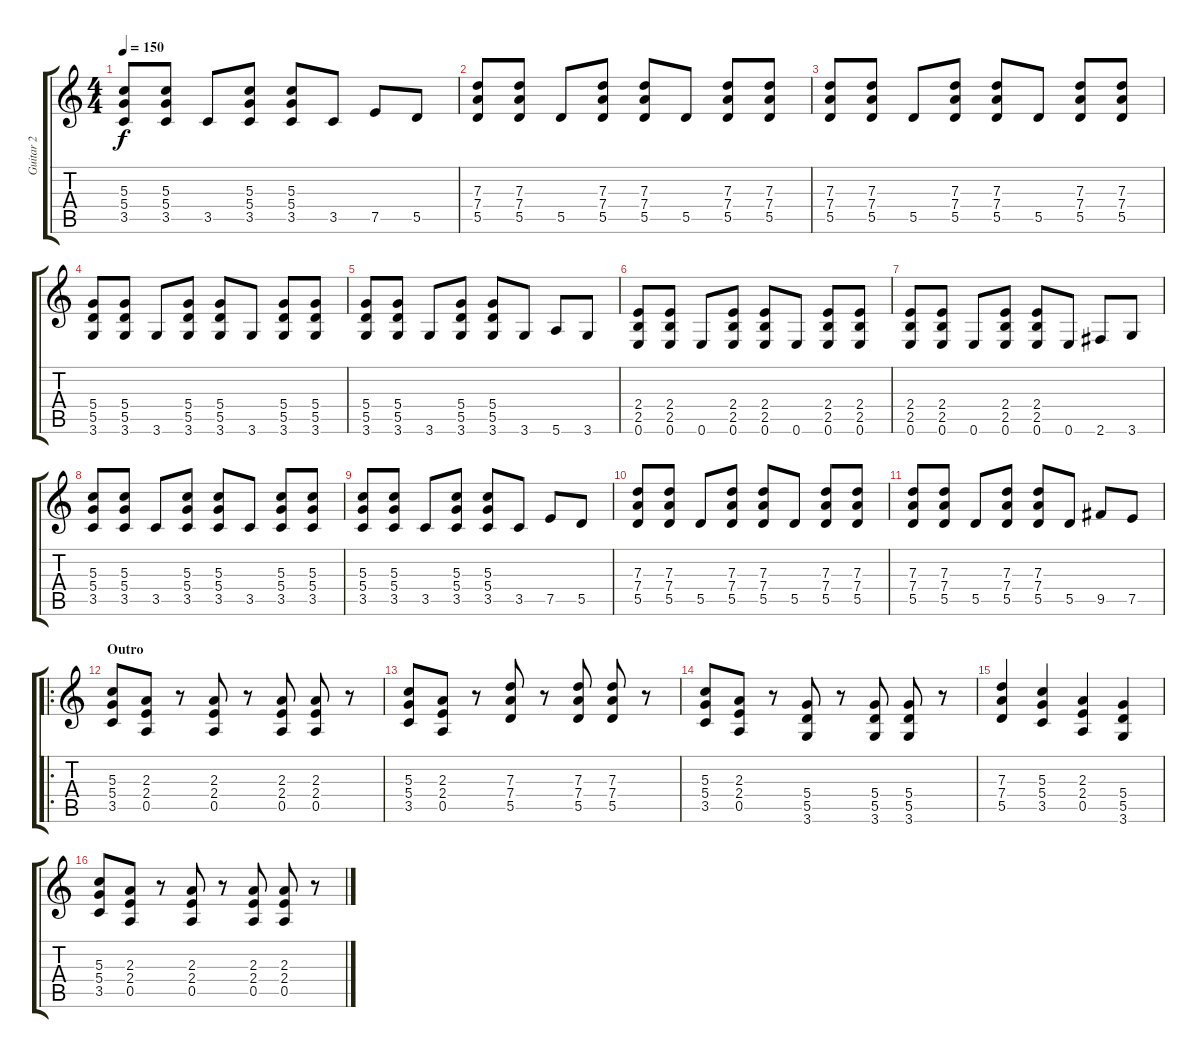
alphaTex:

\track ("Guitar 2" "Guitar 2") {instrument distortionguitar}
\staff {score tabs}
\tuning (E4 B3 G3 D3 A2 E2) {hide}
\ts (4 4)
\tempo 150
\clef g2
\ks c
(5.3 5.4 3.5).8{dy f} (5.3 5.4 3.5).8 3.5.8 (5.3 5.4 3.5).8 (5.3 5.4 3.5).8 3.5.8 7.5.8 5.5.8 |
(7.3 7.4 5.5).8 (7.3 7.4 5.5).8 5.5.8 (7.3 7.4 5.5).8 (7.3 7.4 5.5).8 5.5.8 (7.3 7.4 5.5).8 (7.3 7.4 5.5).8 |
(7.3 7.4 5.5).8 (7.3 7.4 5.5).8 5.5.8 (7.3 7.4 5.5).8 (7.3 7.4 5.5).8 5.5.8 (7.3 7.4 5.5).8 (7.3 7.4 5.5).8 |
(5.4 5.5 3.6).8 (5.4 5.5 3.6).8 3.6.8 (5.4 5.5 3.6).8 (5.4 5.5 3.6).8 3.6.8 (5.4 5.5 3.6).8 (5.4 5.5 3.6).8 |
(5.4 5.5 3.6).8 (5.4 5.5 3.6).8 3.6.8 (5.4 5.5 3.6).8 (5.4 5.5 3.6).8 3.6.8 5.6.8 3.6.8 |
(2.4 2.5 0.6).8 (2.4 2.5 0.6).8 0.6.8 (2.4 2.5 0.6).8 (2.4 2.5 0.6).8 0.6.8 (2.4 2.5 0.6).8 (2.4 2.5 0.6).8 |
(2.4 2.5 0.6).8 (2.4 2.5 0.6).8 0.6.8 (2.4 2.5 0.6).8 (2.4 2.5 0.6).8 0.6.8 2.6.8 3.6.8 |
(5.3 5.4 3.5).8 (5.3 5.4 3.5).8 3.5.8 (5.3 5.4 3.5).8 (5.3 5.4 3.5).8 3.5.8 (5.3 5.4 3.5).8 (5.3 5.4 3.5).8 |
(5.3 5.4 3.5).8 (5.3 5.4 3.5).8 3.5.8 (5.3 5.4 3.5).8 (5.3 5.4 3.5).8 3.5.8 7.5.8 5.5.8 |
(7.3 7.4 5.5).8 (7.3 7.4 5.5).8 5.5.8 (7.3 7.4 5.5).8 (7.3 7.4 5.5).8 5.5.8 (7.3 7.4 5.5).8 (7.3 7.4 5.5).8 |
(7.3 7.4 5.5).8 (7.3 7.4 5.5).8 5.5.8 (7.3 7.4 5.5).8 (7.3 7.4 5.5).8 5.5.8 9.5.8 7.5.8 |
\ro
\section ("" "Outro")
(5.3 5.4 3.5).8 (2.3 2.4 0.5).8 r.8 (2.3 2.4 0.5).8 r.8 (2.3 2.4 0.5).8 (2.3 2.4 0.5).8 r.8 |
(5.3 5.4 3.5).8 (2.3 2.4 0.5).8 r.8 (7.3 7.4 5.5).8 r.8 (7.3 7.4 5.5).8 (7.3 7.4 5.5).8 r.8 |
(5.3 5.4 3.5).8 (2.3 2.4 0.5).8 r.8 (5.4 5.5 3.6).8 r.8 (5.4 5.5 3.6).8 (5.4 5.5 3.6).8 r.8 |
(7.3 7.4 5.5).4 (5.3 5.4 3.5).4 (2.3 2.4 0.5).4 (5.4 5.5 3.6).4 |
(5.3 5.4 3.5).8 (2.3 2.4 0.5).8 r.8 (2.3 2.4 0.5).8 r.8 (2.3 2.4 0.5).8 (2.3 2.4 0.5).8 r.8
